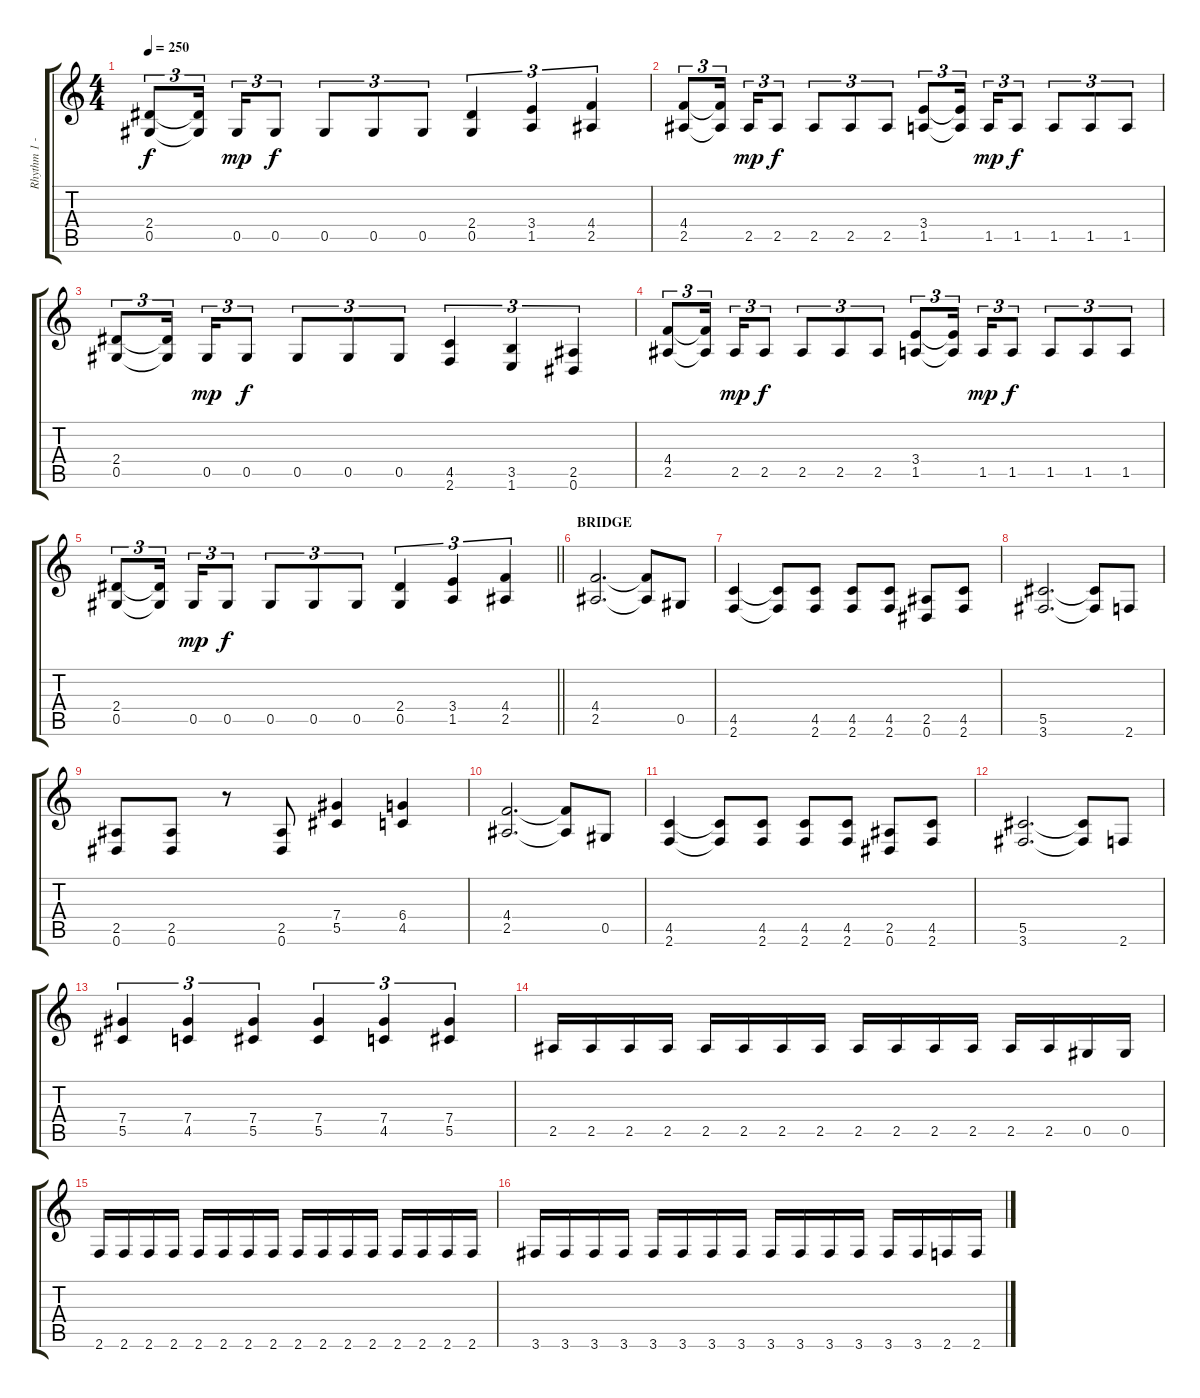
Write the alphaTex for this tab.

\track ("Rhythm 1 - Ronny Dorian" "Rhythm 1 -") {instrument distortionguitar}
\staff {score tabs}
\tuning (Eb4 Bb3 Gb3 Db3 Ab2 Eb2) {hide}
\ts (4 4)
\tempo 250
\clef g2
\ks c
(2.4 0.5).8{tu (3 2) dy f} (2.4{t} 0.5{t}).16{tu (3 2) beam splitsecondary} 0.5.16{tu (3 2) dy mp} 0.5.8{tu (3 2) dy f} 0.5.8{tu (3 2)} 0.5.8{tu (3 2)} 0.5.8{tu (3 2)} (2.4 0.5).4{tu (3 2)} (3.4 1.5).4{tu (3 2)} (4.4 2.5).4{tu (3 2)} |
(4.4 2.5).8{tu (3 2)} (4.4{t} 2.5{t}).16{tu (3 2) beam splitsecondary} 2.5.16{tu (3 2) dy mp} 2.5.8{tu (3 2) dy f} 2.5.8{tu (3 2)} 2.5.8{tu (3 2)} 2.5.8{tu (3 2)} (3.4 1.5).8{tu (3 2)} (3.4{t} 1.5{t}).16{tu (3 2) beam splitsecondary} 1.5.16{tu (3 2) dy mp} 1.5.8{tu (3 2) dy f} 1.5.8{tu (3 2)} 1.5.8{tu (3 2)} 1.5.8{tu (3 2)} |
(2.4 0.5).8{tu (3 2)} (2.4{t} 0.5{t}).16{tu (3 2) beam splitsecondary} 0.5.16{tu (3 2) dy mp} 0.5.8{tu (3 2) dy f} 0.5.8{tu (3 2)} 0.5.8{tu (3 2)} 0.5.8{tu (3 2)} (4.5 2.6).4{tu (3 2)} (3.5 1.6).4{tu (3 2)} (2.5 0.6).4{tu (3 2)} |
(4.4 2.5).8{tu (3 2)} (4.4{t} 2.5{t}).16{tu (3 2) beam splitsecondary} 2.5.16{tu (3 2) dy mp} 2.5.8{tu (3 2) dy f} 2.5.8{tu (3 2)} 2.5.8{tu (3 2)} 2.5.8{tu (3 2)} (3.4 1.5).8{tu (3 2)} (3.4{t} 1.5{t}).16{tu (3 2) beam splitsecondary} 1.5.16{tu (3 2) dy mp} 1.5.8{tu (3 2) dy f} 1.5.8{tu (3 2)} 1.5.8{tu (3 2)} 1.5.8{tu (3 2)} |
\barLineRight lightlight
(2.4 0.5).8{tu (3 2)} (2.4{t} 0.5{t}).16{tu (3 2) beam splitsecondary} 0.5.16{tu (3 2) dy mp} 0.5.8{tu (3 2) dy f} 0.5.8{tu (3 2)} 0.5.8{tu (3 2)} 0.5.8{tu (3 2)} (2.4 0.5).4{tu (3 2)} (3.4 1.5).4{tu (3 2)} (4.4 2.5).4{tu (3 2)} |
\section ("" "BRIDGE")
(4.4 2.5).2{d} (4.4{t} 2.5{t}).8 0.5.8 |
(4.5 2.6).4 (4.5{t} 2.6{t}).8 (4.5 2.6).8 (4.5 2.6).8 (4.5 2.6).8 (2.5 0.6).8 (4.5 2.6).8 |
(5.5 3.6).2{d} (5.5{t} 3.6{t}).8 2.6.8 |
(2.5 0.6).8 (2.5 0.6).8 r.8 (2.5 0.6).8 (7.4 5.5).4 (6.4 4.5).4 |
(4.4 2.5).2{d} (4.4{t} 2.5{t}).8 0.5.8 |
(4.5 2.6).4 (4.5{t} 2.6{t}).8 (4.5 2.6).8 (4.5 2.6).8 (4.5 2.6).8 (2.5 0.6).8 (4.5 2.6).8 |
(5.5 3.6).2{d} (5.5{t} 3.6{t}).8 2.6.8 |
(7.4 5.5).4{tu (3 2)} (7.4 4.5).4{tu (3 2)} (7.4 5.5).4{tu (3 2)} (7.4 5.5).4{tu (3 2)} (7.4 4.5).4{tu (3 2)} (7.4 5.5).4{tu (3 2)} |
2.5.16 2.5.16 2.5.16 2.5.16 2.5.16 2.5.16 2.5.16 2.5.16 2.5.16 2.5.16 2.5.16 2.5.16 2.5.16 2.5.16 0.5.16 0.5.16 |
2.6.16 2.6.16 2.6.16 2.6.16 2.6.16 2.6.16 2.6.16 2.6.16 2.6.16 2.6.16 2.6.16 2.6.16 2.6.16 2.6.16 2.6.16 2.6.16 |
3.6.16 3.6.16 3.6.16 3.6.16 3.6.16 3.6.16 3.6.16 3.6.16 3.6.16 3.6.16 3.6.16 3.6.16 3.6.16 3.6.16 2.6.16 2.6.16
